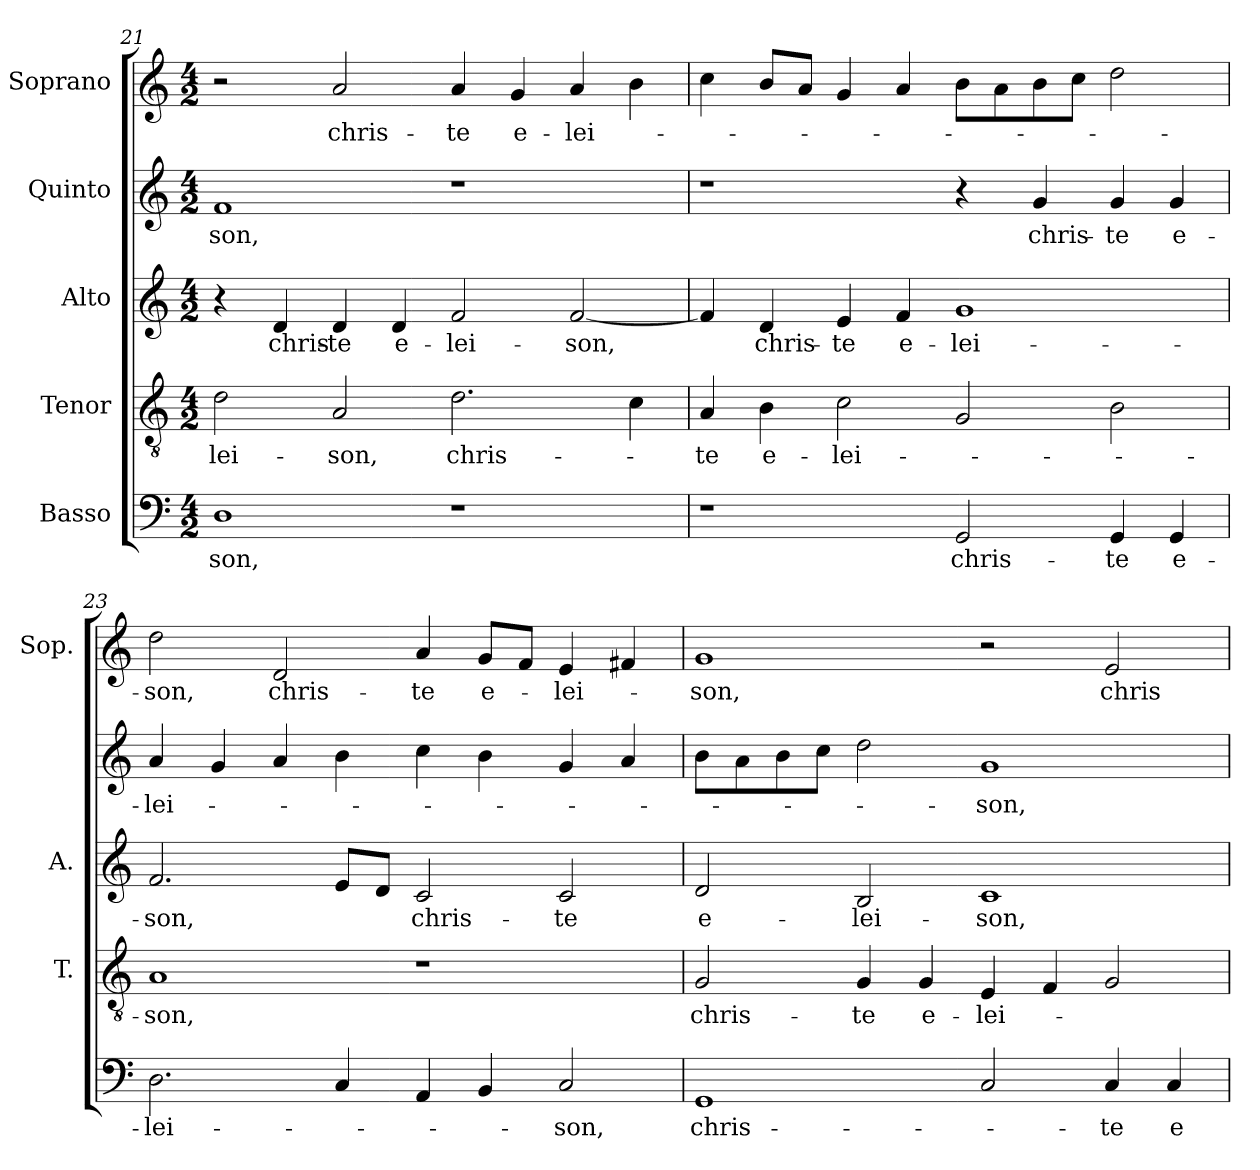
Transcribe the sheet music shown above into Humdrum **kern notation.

**kern	**text	**kern	**text	**kern	**text	**kern	**text	**kern	**text
*part5	*part5	*part4	*part4	*part3	*part3	*part2	*part2	*part1	*part1
*staff5	*staff5	*staff4	*staff4	*staff3	*staff3	*staff2	*staff2	*staff1	*staff1
*I"Basso	*	*I"Tenor	*	*I"Alto	*	*I"Quinto	*	*I"Soprano	*
*	*	*I'T.	*	*I'A.	*	*	*	*I'Sop.	*
*clefF4	*	*clefGv2	*	*clefG2	*	*clefG2	*	*clefG2	*
*	*	*ITrd7c12	*	*	*	*	*	*	*
*k[]	*	*k[]	*	*k[]	*	*k[]	*	*k[]	*
*C:	*	*C:	*	*C:	*	*C:	*	*C:	*
*M4/2	*	*M4/2	*	*M4/2	*	*M4/2	*	*M4/2	*
=21	=21	=21	=21	=21	=21	=21	=21	=21	=21
!	!LO:LY:b:color=#000000	!	!	!	!	!	!	!	!
!	!	!	!LO:LY:b:color=#000000	!	!	!	!	!	!
!	!	!	!	!	!	!	!LO:LY:b:color=#000000	!	!
1Di	-son,	2Di\	-lei-	4r	.	1fi	-son,	2r	.
!	!	!	!	!	!LO:LY:b:color=#000000	!	!	!	!
.	.	.	.	4di/	chris-	.	.	.	.
!	!	!	!LO:LY:b:color=#000000	!	!	!	!	!	!
!	!	!	!	!	!LO:LY:b:color=#000000	!	!	!	!
!	!	!	!	!	!	!	!	!	!LO:LY:b:color=#000000
.	.	2AAi/	-son,	4di/	-te	.	.	2ai/	chris-
!	!	!	!	!	!LO:LY:b:color=#000000	!	!	!	!
.	.	.	.	4di/	e-	.	.	.	.
!	!	!	!LO:LY:b:color=#000000	!	!	!	!	!	!
!	!	!	!	!	!LO:LY:b:color=#000000	!	!	!	!
!	!	!	!	!	!	!	!	!	!LO:LY:b:color=#000000
1r	.	2.Di\	chris-	2fi/	-lei-	1r	.	4ai/	-te
!	!	!	!	!	!	!	!	!	!LO:LY:b:color=#000000
.	.	.	.	.	.	.	.	4gi/	e-
!	!	!	!	!	!LO:LY:b:color=#000000	!	!	!	!
!	!	!	!	!	!	!	!	!	!LO:LY:b:color=#000000
.	.	.	.	[2fi/	-son,	.	.	4ai/	-lei-
.	.	4Ci\	.	.	.	.	.	4bi\	.
=22	=22	=22	=22	=22	=22	=22	=22	=22	=22
!	!	!	!LO:LY:b:color=#000000	!	!	!	!	!	!
1r	.	4AAi/	-te	4fi/]	.	1r	.	4cci\	.
!	!	!	!LO:LY:b:color=#000000	!	!	!	!	!	!
!	!	!	!	!	!LO:LY:b:color=#000000	!	!	!	!
.	.	4BBi\	e-	4di/	chris-	.	.	8bi/L	.
.	.	.	.	.	.	.	.	8ai/J	.
!	!	!	!LO:LY:b:color=#000000	!	!	!	!	!	!
!	!	!	!	!	!LO:LY:b:color=#000000	!	!	!	!
.	.	2Ci\	-lei-	4ei/	-te	.	.	4gi/	.
!	!	!	!	!	!LO:LY:b:color=#000000	!	!	!	!
.	.	.	.	4fi/	e-	.	.	4ai/	.
!	!LO:LY:b:color=#000000	!	!	!	!	!	!	!	!
!	!	!	!	!	!LO:LY:b:color=#000000	!	!	!	!
2GGi/	chris-	2GGi/	.	1gi	-lei-	4r	.	8bi\L	.
.	.	.	.	.	.	.	.	8ai\	.
!	!	!	!	!	!	!	!LO:LY:b:color=#000000	!	!
.	.	.	.	.	.	4gi/	chris-	8bi\	.
.	.	.	.	.	.	.	.	8cci\J	.
!	!LO:LY:b:color=#000000	!	!	!	!	!	!	!	!
!	!	!	!	!	!	!	!LO:LY:b:color=#000000	!	!
4GGi/	-te	2BBi\	.	.	.	4gi/	-te	2ddi\	.
!	!LO:LY:b:color=#000000	!	!	!	!	!	!	!	!
!	!	!	!	!	!	!	!LO:LY:b:color=#000000	!	!
4GGi/	e-	.	.	.	.	4gi/	e-	.	.
=23	=23	=23	=23	=23	=23	=23	=23	=23	=23
!	!LO:LY:b:color=#000000	!	!	!	!	!	!	!	!
!	!	!	!LO:LY:b:color=#000000	!	!	!	!	!	!
!	!	!	!	!	!LO:LY:b:color=#000000	!	!	!	!
!	!	!	!	!	!	!	!LO:LY:b:color=#000000	!	!
!	!	!	!	!	!	!	!	!	!LO:LY:b:color=#000000
2.Di\	-lei-	1AAi	-son,	2.fi/	-son,	4ai/	-lei-	2ddi\	-son,
.	.	.	.	.	.	4gi/	.	.	.
!	!	!	!	!	!	!	!	!	!LO:LY:b:color=#000000
.	.	.	.	.	.	4ai/	.	2di/	chris-
4Ci/	.	.	.	8ei/L	.	4bi\	.	.	.
.	.	.	.	8di/J	.	.	.	.	.
!	!	!	!	!	!LO:LY:b:color=#000000	!	!	!	!
!	!	!	!	!	!	!	!	!	!LO:LY:b:color=#000000
4AAi/	.	1r	.	2ci/	chris-	4cci\	.	4ai/	-te
!	!	!	!	!	!	!	!	!	!LO:LY:b:color=#000000
4BBi/	.	.	.	.	.	4bi\	.	8gi/L	e-
.	.	.	.	.	.	.	.	8fi/J	.
!	!LO:LY:b:color=#000000	!	!	!	!	!	!	!	!
!	!	!	!	!	!LO:LY:b:color=#000000	!	!	!	!
!	!	!	!	!	!	!	!	!	!LO:LY:b:color=#000000
2Ci/	-son,	.	.	2ci/	-te	4gi/	.	4ei/	-lei-
.	.	.	.	.	.	4ai/	.	4f#Xi/	.
!!LO:LB:g=z
=24	=24	=24	=24	=24	=24	=24	=24	=24	=24
!	!LO:LY:b:color=#000000	!	!	!	!	!	!	!	!
!	!	!	!LO:LY:b:color=#000000	!	!	!	!	!	!
!	!	!	!	!	!LO:LY:b:color=#000000	!	!	!	!
!	!	!	!	!	!	!	!	!	!LO:LY:b:color=#000000
1GGi	chris-	2GGi/	chris-	2di/	e-	8bi\L	.	1gi	-son,
.	.	.	.	.	.	8ai\	.	.	.
.	.	.	.	.	.	8bi\	.	.	.
.	.	.	.	.	.	8cci\J	.	.	.
!	!	!	!LO:LY:b:color=#000000	!	!	!	!	!	!
!	!	!	!	!	!LO:LY:b:color=#000000	!	!	!	!
.	.	4GGi/	-te	2Bi/	-lei-	2ddi\	.	.	.
!	!	!	!LO:LY:b:color=#000000	!	!	!	!	!	!
.	.	4GGi/	e-	.	.	.	.	.	.
!	!	!	!LO:LY:b:color=#000000	!	!	!	!	!	!
!	!	!	!	!	!LO:LY:b:color=#000000	!	!	!	!
!	!	!	!	!	!	!	!LO:LY:b:color=#000000	!	!
2Ci/	.	4EEi/	-lei-	1ci	-son,	1gi	-son,	2r	.
.	.	4FFi/	.	.	.	.	.	.	.
!	!LO:LY:b:color=#000000	!	!	!	!	!	!	!	!
!	!	!	!	!	!	!	!	!	!LO:LY:b:color=#000000
4Ci/	-te	2GGi/	.	.	.	.	.	2ei/	chris-
!	!LO:LY:b:color=#000000	!	!	!	!	!	!	!	!
4Ci/	e-	.	.	.	.	.	.	.	.
=	=	=	=	=	=	=	=	=	=
*-	*-	*-	*-	*-	*-	*-	*-	*-	*-
